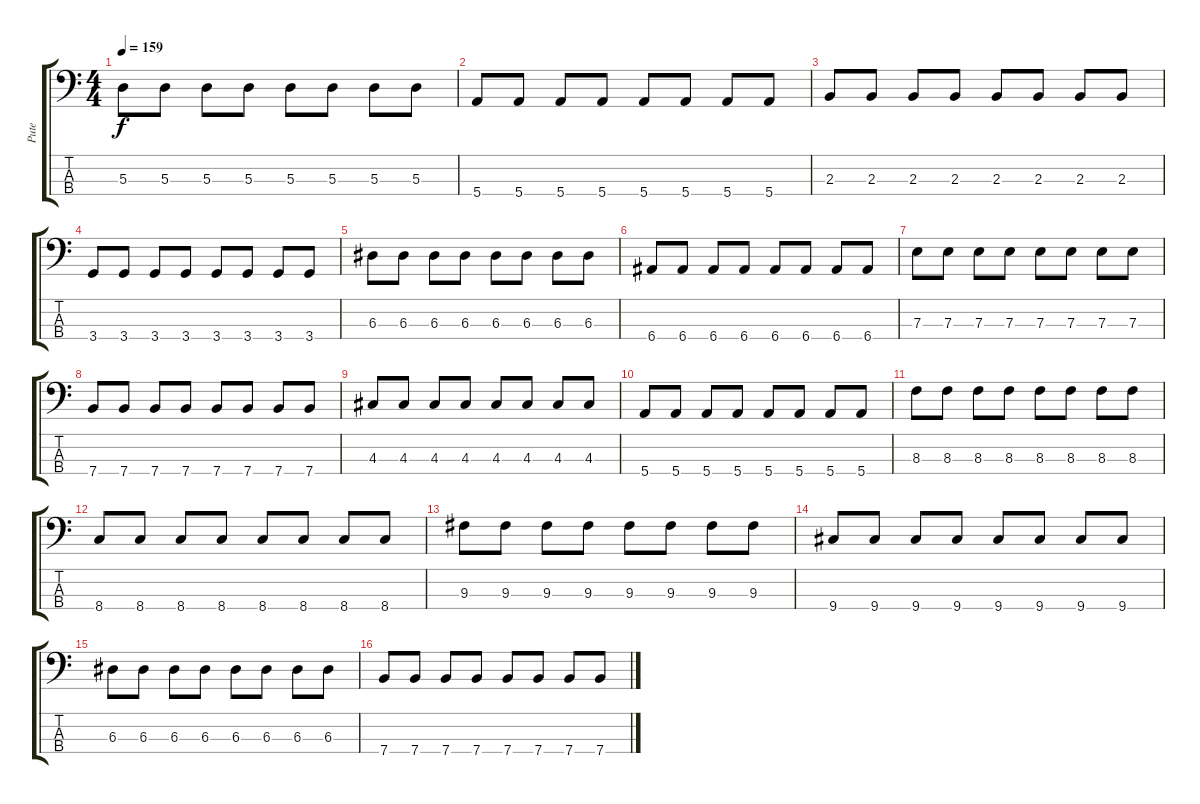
\track ("Pute" "Pute") {instrument electricbassfinger}
\staff {score tabs}
\tuning (G2 D2 A1 E1) {hide}
\ts (4 4)
\tempo 159
\clef f4
\ks c
5.3.8{dy f} 5.3.8 5.3.8 5.3.8 5.3.8 5.3.8 5.3.8 5.3.8 |
5.4.8 5.4.8 5.4.8 5.4.8 5.4.8 5.4.8 5.4.8 5.4.8 |
2.3.8 2.3.8 2.3.8 2.3.8 2.3.8 2.3.8 2.3.8 2.3.8 |
3.4.8 3.4.8 3.4.8 3.4.8 3.4.8 3.4.8 3.4.8 3.4.8 |
6.3.8 6.3.8 6.3.8 6.3.8 6.3.8 6.3.8 6.3.8 6.3.8 |
6.4.8 6.4.8 6.4.8 6.4.8 6.4.8 6.4.8 6.4.8 6.4.8 |
7.3.8 7.3.8 7.3.8 7.3.8 7.3.8 7.3.8 7.3.8 7.3.8 |
7.4.8 7.4.8 7.4.8 7.4.8 7.4.8 7.4.8 7.4.8 7.4.8 |
4.3.8 4.3.8 4.3.8 4.3.8 4.3.8 4.3.8 4.3.8 4.3.8 |
5.4.8 5.4.8 5.4.8 5.4.8 5.4.8 5.4.8 5.4.8 5.4.8 |
8.3.8 8.3.8 8.3.8 8.3.8 8.3.8 8.3.8 8.3.8 8.3.8 |
8.4.8 8.4.8 8.4.8 8.4.8 8.4.8 8.4.8 8.4.8 8.4.8 |
9.3.8 9.3.8 9.3.8 9.3.8 9.3.8 9.3.8 9.3.8 9.3.8 |
9.4.8 9.4.8 9.4.8 9.4.8 9.4.8 9.4.8 9.4.8 9.4.8 |
6.3.8 6.3.8 6.3.8 6.3.8 6.3.8 6.3.8 6.3.8 6.3.8 |
7.4.8 7.4.8 7.4.8 7.4.8 7.4.8 7.4.8 7.4.8 7.4.8
